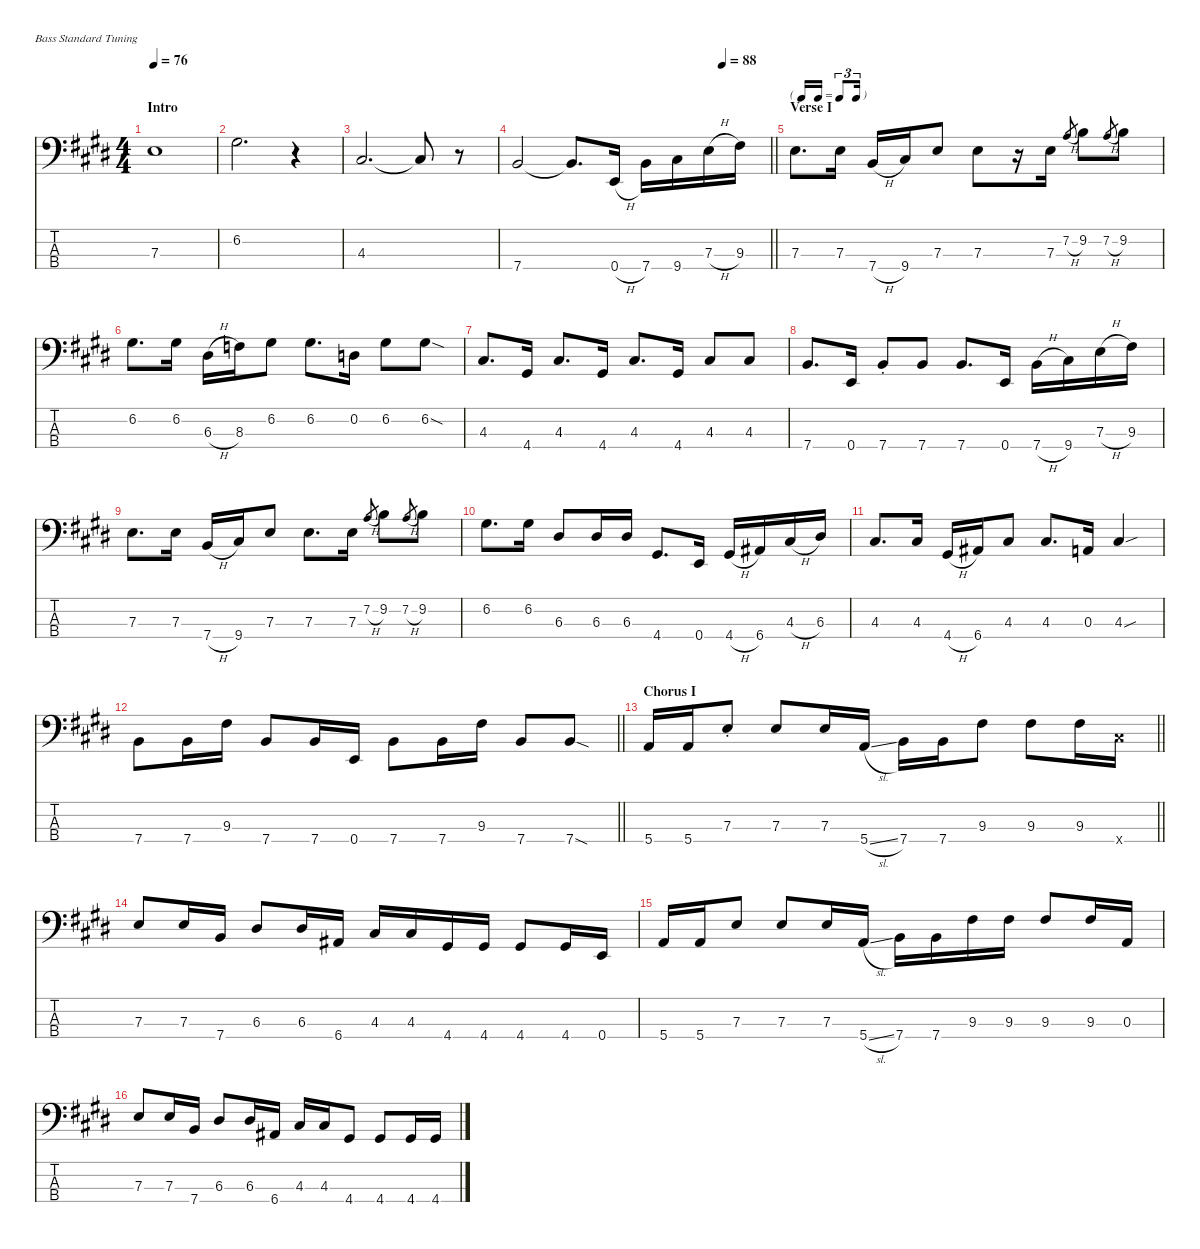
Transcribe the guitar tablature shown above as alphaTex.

\defaultSystemsLayout 4
\hideDynamics
\bracketExtendMode nobrackets
\singleTrackTrackNamePolicy hidden
\multiTrackTrackNamePolicy hidden
\otherSystemsTrackNameOrientation horizontal
\track ("Bass" "el.bs.") {defaultSystemsLayout 4 mute instrument electricbassfinger}
\staff {score tabs}
\tuning (G2 D2 A1 E1)
\ts (4 4)
\beaming (8 2 2 2 2)
\section ("" "Intro")
\tempo 76
\clef f4
\ks e
7.3{acc forcenatural}.1{dy f instrument electricbassfinger beam Down} |
\ks c#minor
6.2{acc #}.2{d beam Down} r.4{beam Down} |
4.3{acc #}.2{d beam Up} 4.3{t acc #}.8{beam Up} r.8{beam Up} |
\tempo (88 0.8125)
\barLineRight lightlight
7.4{acc forcenatural}.2{beam Up} 7.4{t acc forcenatural}.8{d beam Up} 0.4{h acc forcenatural}.16{beam Up} 7.4{acc forcenatural}.16{beam Down} 9.4{acc #}.16{beam Down} 7.3{h acc forcenatural}.16{beam Down} 9.3{acc #}.16{beam Down} |
\tf triplet16th
\section ("" "Verse I")
\ks e
7.3{acc forcenatural}.8{d beam Down} 7.3{acc forcenatural}.16{beam Down} 7.4{h acc forcenatural}.16{beam Up} 9.4{acc #}.16{beam Up} 7.3{acc forcenatural}.8{beam Up} 7.3{acc forcenatural}.8{beam Down} r.16{beam Down} 7.3{acc forcenatural}.16{beam Down} 7.2{h acc forcenatural}.8{gr dy mf beam Up} 9.2{acc forcenatural}.8{dy f beam Down} 7.2{h acc forcenatural}.8{gr dy mf beam Up} 9.2{acc forcenatural}.8{dy f beam Down} |
\ks c#minor
6.2{acc #}.8{d beam Down} 6.2{acc #}.16{beam Down} 6.3{h acc #}.16{beam Down} 8.3{acc forcenatural}.16{beam Down} 6.2{acc #}.8{beam Down} 6.2{acc #}.8{d beam Down} 0.2{acc forcenatural}.16{beam Down} 6.2{acc #}.8{beam Down} 6.2{sod acc #}.8{beam Down} |
4.3{acc #}.8{d beam Up} 4.4{acc #}.16{beam Up} 4.3{acc #}.8{d beam Up} 4.4{acc #}.16{beam Up} 4.3{acc #}.8{d beam Up} 4.4{acc #}.16{beam Up} 4.3{acc #}.8{beam Up} 4.3{acc #}.8{beam Up} |
\ks e
7.4{acc forcenatural}.8{d beam Up} 0.4{acc forcenatural}.16{beam Up} 7.4{st acc forcenatural}.8{beam Up} 7.4{acc forcenatural}.8{beam Up} 7.4{acc forcenatural}.8{d beam Up} 0.4{acc forcenatural}.16{beam Up} 7.4{h acc forcenatural}.16{beam Down} 9.4{acc #}.16{beam Down} 7.3{h acc forcenatural}.16{beam Down} 9.3{acc #}.16{beam Down} |
\ks c#minor
7.3{acc forcenatural}.8{d beam Down} 7.3{acc forcenatural}.16{beam Down} 7.4{h acc forcenatural}.16{beam Up} 9.4{acc #}.16{beam Up} 7.3{acc forcenatural}.8{beam Up} 7.3{acc forcenatural}.8{d beam Down} 7.3{acc forcenatural}.16{beam Down} 7.2{h acc forcenatural}.8{gr dy mf beam Up} 9.2{acc forcenatural}.8{dy f beam Down} 7.2{h acc forcenatural}.8{gr dy mf beam Up} 9.2{acc forcenatural}.8{dy f beam Down} |
6.2{acc #}.8{d beam Down} 6.2{acc #}.16{beam Down} 6.3{acc #}.8{beam Up} 6.3{acc #}.16{beam Up} 6.3{acc #}.16{beam Up} 4.4{acc #}.8{d beam Up} 0.4{acc forcenatural}.16{beam Up} 4.4{h acc #}.16{beam Up} 6.4{acc #}.16{beam Up} 4.3{h acc #}.16{beam Up} 6.3{acc #}.16{beam Up} |
\ks e
4.3{acc #}.8{d beam Up} 4.3{acc #}.16{beam Up} 4.4{h acc #}.16{beam Up} 6.4{acc #}.16{beam Up} 4.3{acc #}.8{beam Up} 4.3{acc #}.8{d beam Up} 0.3{acc forcenatural}.16{beam Up} 4.3{sou acc #}.4{beam Up} |
\barLineRight lightlight
\ks c#minor
7.4{acc forcenatural}.8{beam Down} 7.4{acc forcenatural}.16{beam Down} 9.3{acc #}.16{beam Down} 7.4{acc forcenatural}.8{beam Up} 7.4{acc forcenatural}.16{beam Up} 0.4{acc forcenatural}.16{beam Up} 7.4{acc forcenatural}.8{beam Down} 7.4{acc forcenatural}.16{beam Down} 9.3{acc #}.16{beam Down} 7.4{acc forcenatural}.8{beam Up} 7.4{sod acc forcenatural}.8{beam Up} |
\section ("" "Chorus I")
\barLineRight lightlight
5.4{acc forcenatural}.16{beam Up} 5.4{acc forcenatural}.16{beam Up} 7.3{st acc forcenatural}.8{beam Up} 7.3{acc forcenatural}.8{beam Up} 7.3{acc forcenatural}.16{beam Up} 5.4{sl acc forcenatural}.16{beam Up} 7.4{acc forcenatural}.16{beam Down} 7.4{acc forcenatural}.16{beam Down} 9.3{acc #}.8{beam Down} 9.3{acc #}.8{beam Down} 9.3{acc #}.16{beam Down} 9.4{x acc #}.16{beam Down} |
\ks e
7.3{acc forcenatural}.8{beam Up} 7.3{acc forcenatural}.16{beam Up} 7.4{acc forcenatural}.16{beam Up} 6.3{acc #}.8{beam Up} 6.3{acc #}.16{beam Up} 6.4{acc #}.16{beam Up} 4.3{acc #}.16{beam Up} 4.3{acc #}.16{beam Up} 4.4{acc #}.16{beam Up} 4.4{acc #}.16{beam Up} 4.4{acc #}.8{beam Up} 4.4{acc #}.16{beam Up} 0.4{acc forcenatural}.16{beam Up} |
\ks c#minor
5.4{acc forcenatural}.16{beam Up} 5.4{acc forcenatural}.16{beam Up} 7.3{acc forcenatural}.8{beam Up} 7.3{acc forcenatural}.8{beam Up} 7.3{acc forcenatural}.16{beam Up} 5.4{sl acc forcenatural}.16{beam Up} 7.4{acc forcenatural}.16{beam Down} 7.4{acc forcenatural}.16{beam Down} 9.3{acc #}.16{beam Down} 9.3{acc #}.16{beam Down} 9.3{acc #}.8{beam Up} 9.3{acc #}.16{beam Up} 0.3{acc forcenatural}.16{beam Up} |
7.3{acc forcenatural}.8{beam Up} 7.3{acc forcenatural}.16{beam Up} 7.4{acc forcenatural}.16{beam Up} 6.3{acc #}.8{beam Up} 6.3{acc #}.16{beam Up} 6.4{acc #}.16{beam Up} 4.3{acc #}.16{beam Up} 4.3{acc #}.16{beam Up} 4.4{acc #}.8{beam Up} 4.4{acc #}.8{beam Up} 4.4{acc #}.16{beam Up} 4.4{sl acc #}.16{beam Up}
